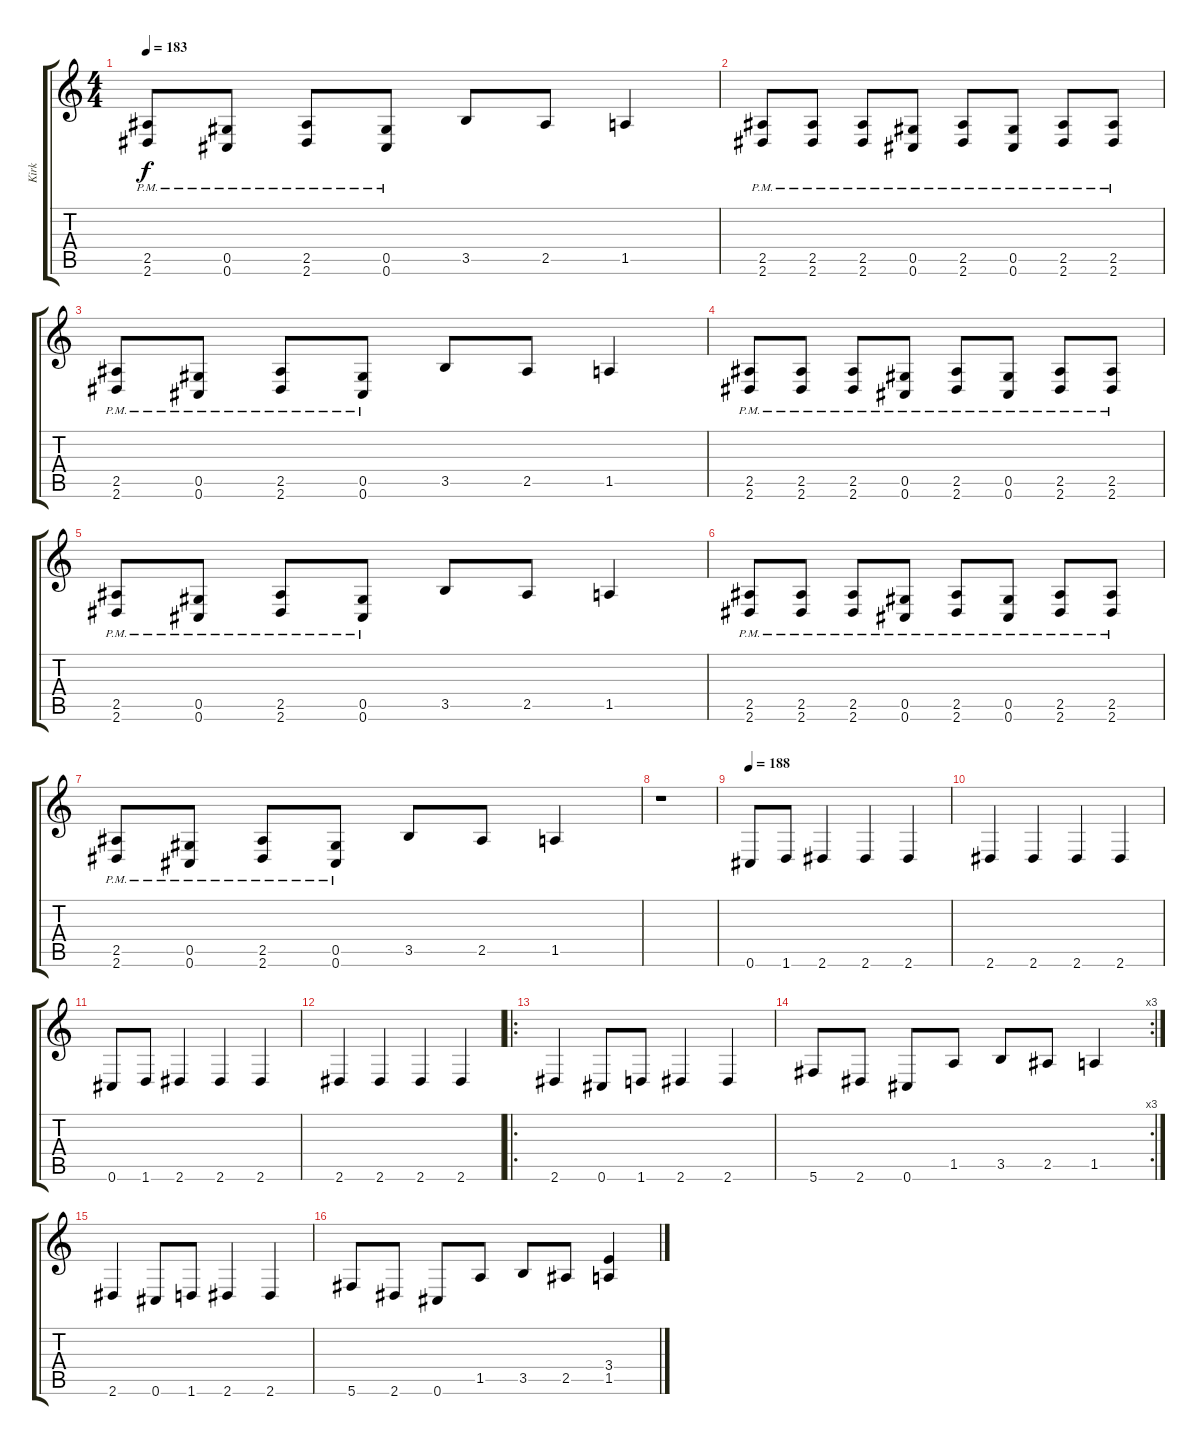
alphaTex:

\track ("Kirk" "Kirk") {instrument distortionguitar}
\staff {score tabs}
\tuning (Eb4 Bb3 Gb3 Db3 Ab2 Db2) {hide}
\ts (4 4)
\tempo 183
\clef g2
\ks c
(2.5{pm} 2.6{pm}).8{dy f} (0.5{pm} 0.6{pm}).8 (2.5{pm} 2.6{pm}).8 (0.5{pm} 0.6{pm}).8 3.5.8 2.5.8 1.5.4 |
(2.5{pm} 2.6{pm}).8 (2.5{pm} 2.6{pm}).8 (2.5{pm} 2.6{pm}).8 (0.5{pm} 0.6{pm}).8 (2.5{pm} 2.6{pm}).8 (0.5{pm} 0.6{pm}).8 (2.5{pm} 2.6{pm}).8 (2.5{pm} 2.6{pm}).8 |
(2.5{pm} 2.6{pm}).8 (0.5{pm} 0.6{pm}).8 (2.5{pm} 2.6{pm}).8 (0.5{pm} 0.6{pm}).8 3.5.8 2.5.8 1.5.4 |
(2.5{pm} 2.6{pm}).8 (2.5{pm} 2.6{pm}).8 (2.5{pm} 2.6{pm}).8 (0.5{pm} 0.6{pm}).8 (2.5{pm} 2.6{pm}).8 (0.5{pm} 0.6{pm}).8 (2.5{pm} 2.6{pm}).8 (2.5{pm} 2.6{pm}).8 |
(2.5{pm} 2.6{pm}).8 (0.5{pm} 0.6{pm}).8 (2.5{pm} 2.6{pm}).8 (0.5{pm} 0.6{pm}).8 3.5.8 2.5.8 1.5.4 |
(2.5{pm} 2.6{pm}).8 (2.5{pm} 2.6{pm}).8 (2.5{pm} 2.6{pm}).8 (0.5{pm} 0.6{pm}).8 (2.5{pm} 2.6{pm}).8 (0.5{pm} 0.6{pm}).8 (2.5{pm} 2.6{pm}).8 (2.5{pm} 2.6{pm}).8 |
(2.5{pm} 2.6{pm}).8 (0.5{pm} 0.6{pm}).8 (2.5{pm} 2.6{pm}).8 (0.5{pm} 0.6{pm}).8 3.5.8 2.5.8 1.5.4 |
r.1 |
\tempo 188
0.6.8 1.6.8 2.6.4 2.6.4 2.6.4 |
2.6.4 2.6.4 2.6.4 2.6.4 |
0.6.8 1.6.8 2.6.4 2.6.4 2.6.4 |
2.6.4 2.6.4 2.6.4 2.6.4 |
\ro
2.6.4 0.6.8 1.6.8 2.6.4 2.6.4 |
\rc 3
5.6.8 2.6.8 0.6.8 1.5.8 3.5.8 2.5.8 1.5.4 |
2.6.4 0.6.8 1.6.8 2.6.4 2.6.4 |
5.6.8 2.6.8 0.6.8 1.5.8 3.5.8 2.5.8 (3.4 1.5).4
